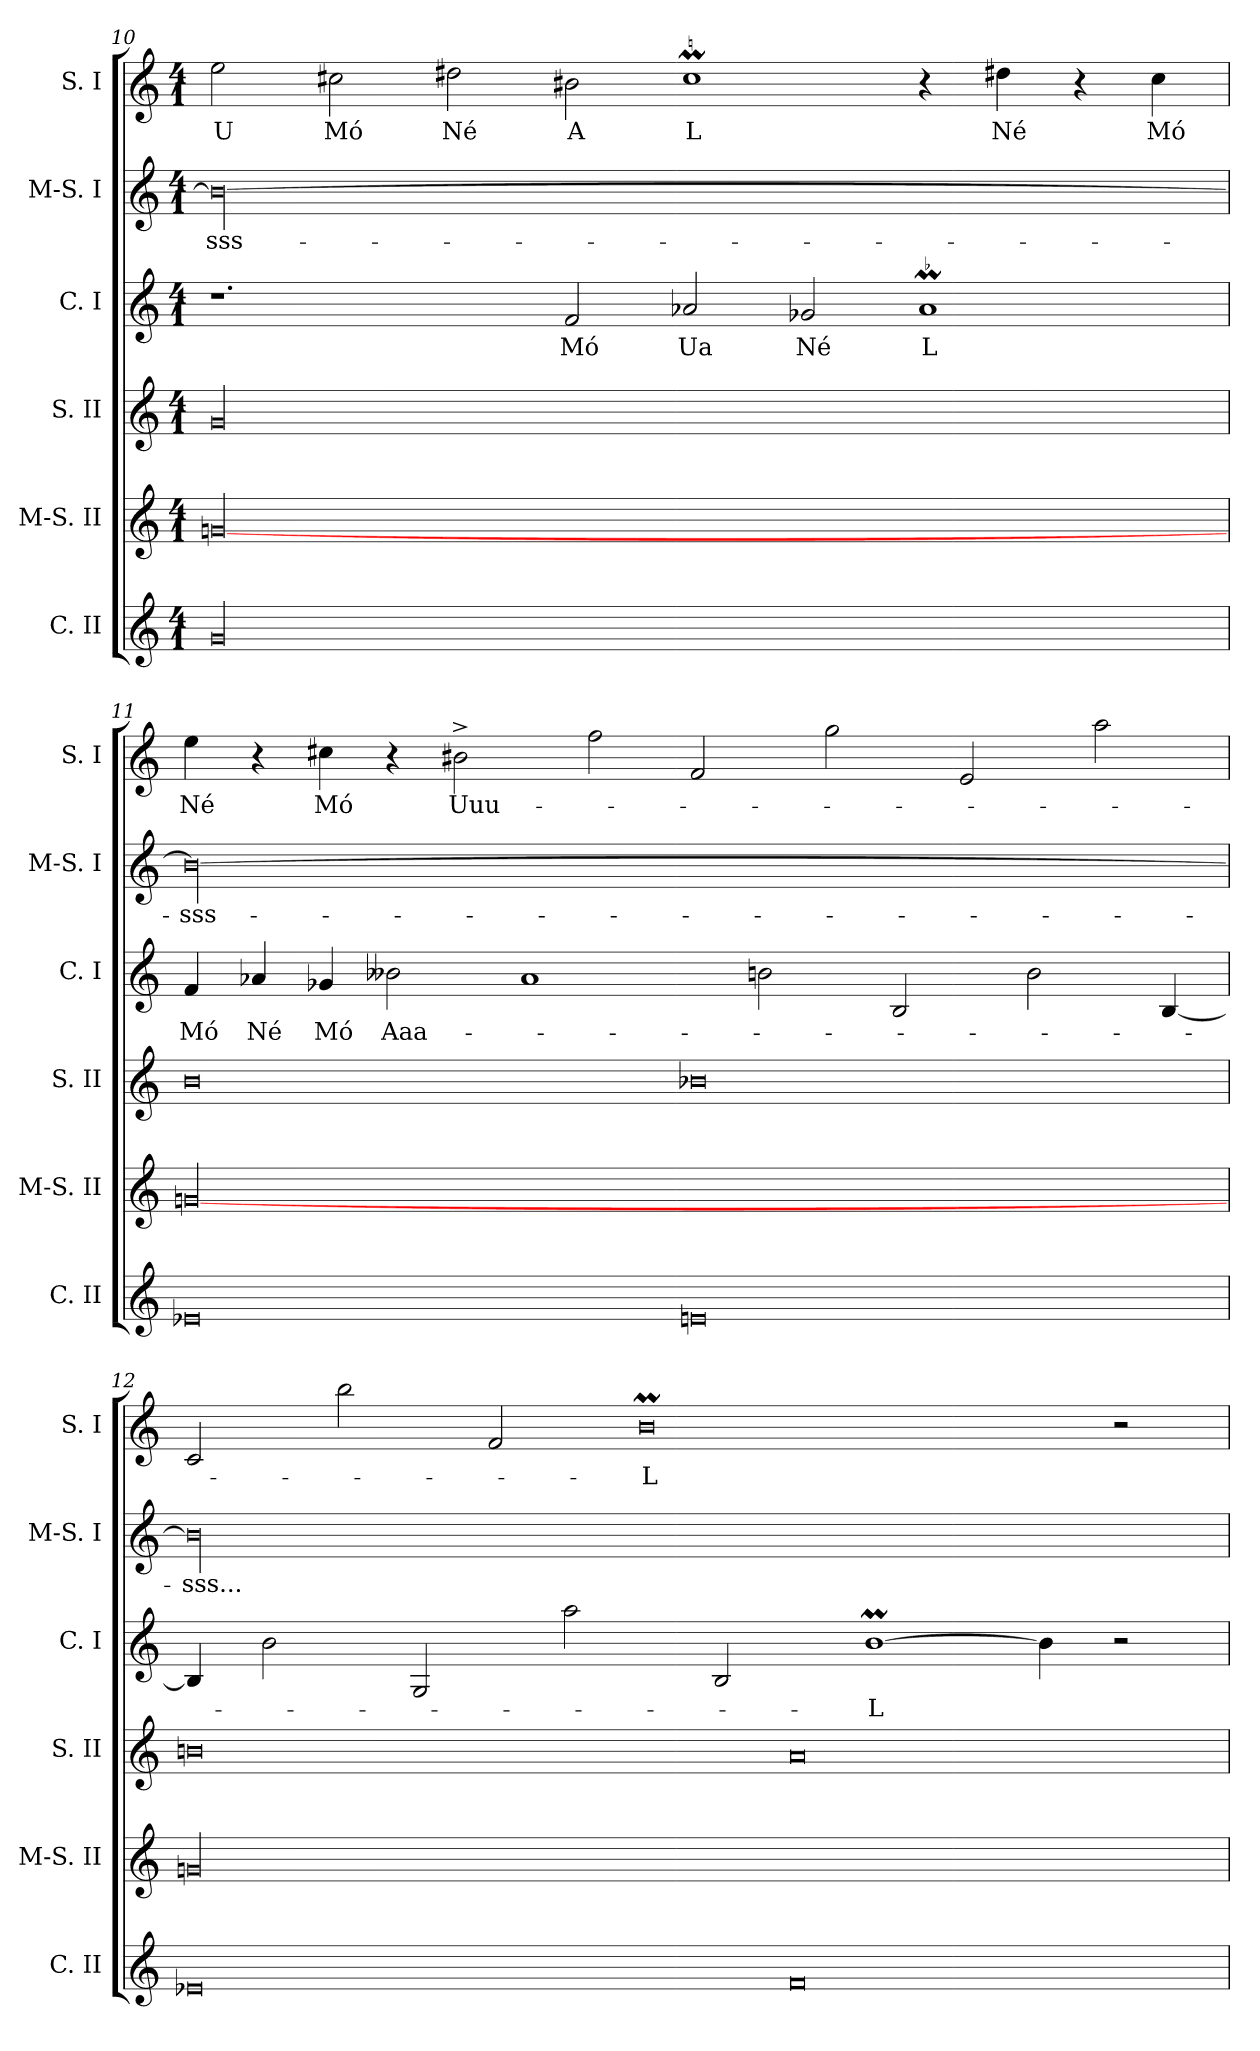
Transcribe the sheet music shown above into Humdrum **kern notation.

**kern	**kern	**kern	**kern	**text	**kern	**text	**kern	**text
*part6	*part5	*part4	*part3	*part3	*part2	*part2	*part1	*part1
*staff6	*staff5	*staff4	*staff3	*staff3	*staff2	*staff2	*staff1	*staff1
*I"C. II	*I"M-S. II	*I"S. II	*I"C. I	*	*I"M-S. I	*	*I"S. I	*
*I'C. II	*I'M-S. II	*I'S. II	*I'C. I	*	*I'M-S. I	*	*I'S. I	*
*clefG2	*clefG2	*clefG2	*clefG2	*	*clefG2	*	*clefG2	*
*k[]	*k[]	*k[]	*k[]	*	*k[]	*	*k[]	*
*C:	*C:	*C:	*C:	*	*C:	*	*C:	*
*M4/1	*M4/1	*M4/1	*M4/1	*	*M4/1	*	*M4/1	*
=10	=10	=10	=10	=10	=10	=10	=10	=10
!	!	!	!	!	!	!LO:LY:b:color=#000000	!	!
!	!	!	!	!	!	!	!	!LO:LY:b:color=#000000
00gi	[00gni	00gi	1.r	.	00bi_	-sss-	2eei\	U
!	!	!	!	!	!	!	!	!LO:LY:b:color=#000000
.	.	.	.	.	.	.	2cc#Xi\	Mó
!	!	!	!	!	!	!	!	!LO:LY:b:color=#000000
.	.	.	.	.	.	.	2dd#Xi\	Né
!	!	!	!	!LO:LY:b:color=#000000	!	!	!	!
!	!	!	!	!	!	!	!	!LO:LY:b:color=#000000
.	.	.	2fi/	Mó	.	.	2b#Xi\	A
!	!	!	!	!LO:LY:b:color=#000000	!	!	!	!
!	!	!	!	!	!	!	!	!LO:LY:b:color=#000000
.	.	.	2a-Xi/	Ua	.	.	1cc#mi	L
!	!	!	!	!LO:LY:b:color=#000000	!	!	!	!
.	.	.	2g-Xi/	Né	.	.	.	.
!	!	!	!	!LO:LY:b:color=#000000	!	!	!	!
.	.	.	1a-Mi	L	.	.	4r	.
!	!	!	!	!	!	!	!	!LO:LY:b:color=#000000
.	.	.	.	.	.	.	4dd#i\	Né
.	.	.	.	.	.	.	4r	.
!	!	!	!	!	!	!	!	!LO:LY:b:color=#000000
.	.	.	.	.	.	.	4cc#i\	Mó
!!LO:LB:g=z
=11	=11	=11	=11	=11	=11	=11	=11	=11
!	!	!	!	!LO:LY:b:color=#000000	!	!	!	!
!	!	!	!	!	!	!LO:LY:b:color=#000000	!	!
!	!	!	!	!	!	!	!	!LO:LY:b:color=#000000
0e-Xi	[00gni	0bi	4fi/	Mó	00bi_	-sss-	4eei\	Né
!	!	!	!	!LO:LY:b:color=#000000	!	!	!	!
.	.	.	4a-Xi/	Né	.	.	4r	.
!	!	!	!	!LO:LY:b:color=#000000	!	!	!	!
!	!	!	!	!	!	!	!	!LO:LY:b:color=#000000
.	.	.	4g-Xi/	Mó	.	.	4cc#Xi\	Mó
!	!	!	!	!LO:LY:b:color=#000000	!	!	!	!
.	.	.	2b--Xi\	Aaa-	.	.	4r	.
!	!	!	!	!	!	!	!	!LO:LY:b:color=#000000
.	.	.	.	.	.	.	2b#X^i\	Uuu-
.	.	.	1a-i	.	.	.	.	.
.	.	.	.	.	.	.	2ffi\	.
0eni	.	0b-Xi	.	.	.	.	2fi/	.
.	.	.	2bni\	.	.	.	.	.
.	.	.	.	.	.	.	2ggi\	.
.	.	.	2Bi/	.	.	.	.	.
.	.	.	.	.	.	.	2ei/	.
.	.	.	2bi\	.	.	.	.	.
.	.	.	.	.	.	.	2aai\	.
.	.	.	[4Bi/	.	.	.	.	.
=12	=12	=12	=12	=12	=12	=12	=12	=12
!	!	!	!	!	!	!LO:LY:b:color=#000000	!	!
0e-Xi	00gni	0bni	4Bi/]	.	00bi]	-sss...	2ci/	.
.	.	.	2bi\	.	.	.	.	.
.	.	.	.	.	.	.	2bbi\	.
.	.	.	2Gi/	.	.	.	.	.
.	.	.	.	.	.	.	2fi/	.
.	.	.	2aai\	.	.	.	.	.
!	!	!	!	!	!	!	!	!LO:LY:b:color=#000000
.	.	.	.	.	.	.	0bmi	-L
.	.	.	2Bi/	.	.	.	.	.
0fi	.	0ai	.	.	.	.	.	.
!	!	!	!	!LO:LY:b:color=#000000	!	!	!	!
.	.	.	[1bmi	-L	.	.	.	.
.	.	.	4bi\]	.	.	.	.	.
.	.	.	2r	.	.	.	2r	.
=	=	=	=	=	=	=	=	=
*-	*-	*-	*-	*-	*-	*-	*-	*-
